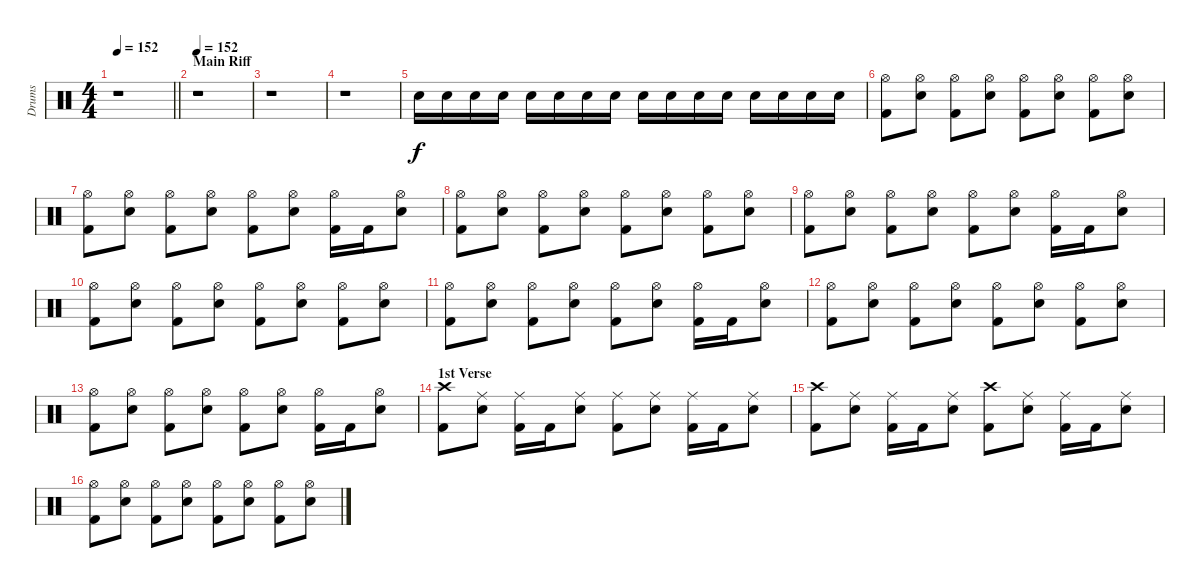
\track ("Drums" "Drums") {instrument percussion}
\staff {score}
\articulation defaults
\ts (4 4)
\tempo 152
\clef neutral
\barLineRight lightlight
\ks c
r.1{dy f} |
\section ("" "Main Riff")
\tempo 152
r.1 |
r.1 |
r.1 |
"Snare (hit) 2".16 "Snare (hit) 2".16 "Snare (hit) 2".16 "Snare (hit) 2".16 "Snare (hit) 2".16 "Snare (hit) 2".16 "Snare (hit) 2".16 "Snare (hit) 2".16 "Snare (hit) 2".16 "Snare (hit) 2".16 "Snare (hit) 2".16 "Snare (hit) 2".16 "Snare (hit) 2".16 "Snare (hit) 2".16 "Snare (hit) 2".16 "Snare (hit) 2".16 |
("Hi-Hat (open)" "Kick (hit) 2").8 ("Hi-Hat (open)" "Snare (hit) 2").8 ("Hi-Hat (open)" "Kick (hit) 2").8 ("Hi-Hat (open)" "Snare (hit) 2").8 ("Hi-Hat (open)" "Kick (hit) 2").8 ("Hi-Hat (open)" "Snare (hit) 2").8 ("Hi-Hat (open)" "Kick (hit) 2").8 ("Hi-Hat (open)" "Snare (hit) 2").8 |
("Hi-Hat (open)" "Kick (hit) 2").8 ("Hi-Hat (open)" "Snare (hit) 2").8 ("Hi-Hat (open)" "Kick (hit) 2").8 ("Hi-Hat (open)" "Snare (hit) 2").8 ("Hi-Hat (open)" "Kick (hit) 2").8 ("Hi-Hat (open)" "Snare (hit) 2").8 ("Hi-Hat (open)" "Kick (hit) 2").16 "Kick (hit) 2".16 ("Hi-Hat (open)" "Snare (hit) 2").8 |
("Hi-Hat (open)" "Kick (hit) 2").8 ("Hi-Hat (open)" "Snare (hit) 2").8 ("Hi-Hat (open)" "Kick (hit) 2").8 ("Hi-Hat (open)" "Snare (hit) 2").8 ("Hi-Hat (open)" "Kick (hit) 2").8 ("Hi-Hat (open)" "Snare (hit) 2").8 ("Hi-Hat (open)" "Kick (hit) 2").8 ("Hi-Hat (open)" "Snare (hit) 2").8 |
("Hi-Hat (open)" "Kick (hit) 2").8 ("Hi-Hat (open)" "Snare (hit) 2").8 ("Hi-Hat (open)" "Kick (hit) 2").8 ("Hi-Hat (open)" "Snare (hit) 2").8 ("Hi-Hat (open)" "Kick (hit) 2").8 ("Hi-Hat (open)" "Snare (hit) 2").8 ("Hi-Hat (open)" "Kick (hit) 2").16 "Kick (hit) 2".16 ("Hi-Hat (open)" "Snare (hit) 2").8 |
("Hi-Hat (open)" "Kick (hit) 2").8 ("Hi-Hat (open)" "Snare (hit) 2").8 ("Hi-Hat (open)" "Kick (hit) 2").8 ("Hi-Hat (open)" "Snare (hit) 2").8 ("Hi-Hat (open)" "Kick (hit) 2").8 ("Hi-Hat (open)" "Snare (hit) 2").8 ("Hi-Hat (open)" "Kick (hit) 2").8 ("Hi-Hat (open)" "Snare (hit) 2").8 |
("Hi-Hat (open)" "Kick (hit) 2").8 ("Hi-Hat (open)" "Snare (hit) 2").8 ("Hi-Hat (open)" "Kick (hit) 2").8 ("Hi-Hat (open)" "Snare (hit) 2").8 ("Hi-Hat (open)" "Kick (hit) 2").8 ("Hi-Hat (open)" "Snare (hit) 2").8 ("Hi-Hat (open)" "Kick (hit) 2").16 "Kick (hit) 2".16 ("Hi-Hat (open)" "Snare (hit) 2").8 |
("Hi-Hat (open)" "Kick (hit) 2").8 ("Hi-Hat (open)" "Snare (hit) 2").8 ("Hi-Hat (open)" "Kick (hit) 2").8 ("Hi-Hat (open)" "Snare (hit) 2").8 ("Hi-Hat (open)" "Kick (hit) 2").8 ("Hi-Hat (open)" "Snare (hit) 2").8 ("Hi-Hat (open)" "Kick (hit) 2").8 ("Hi-Hat (open)" "Snare (hit) 2").8 |
("Hi-Hat (open)" "Kick (hit) 2").8 ("Hi-Hat (open)" "Snare (hit) 2").8 ("Hi-Hat (open)" "Kick (hit) 2").8 ("Hi-Hat (open)" "Snare (hit) 2").8 ("Hi-Hat (open)" "Kick (hit) 2").8 ("Hi-Hat (open)" "Snare (hit) 2").8 ("Hi-Hat (open)" "Kick (hit) 2").16 "Kick (hit) 2".16 ("Hi-Hat (open)" "Snare (hit) 2").8 |
\section ("" "1st Verse")
("Crash high (hit)" "Kick (hit) 2").8 ("Ride (middle)" "Snare (hit) 2").8 ("Ride (middle)" "Kick (hit) 2").16 "Kick (hit) 2".16 ("Ride (middle)" "Snare (hit) 2").8 ("Ride (middle)" "Kick (hit) 2").8 ("Ride (middle)" "Snare (hit) 2").8 ("Ride (middle)" "Kick (hit) 2").16 "Kick (hit) 2".16 ("Ride (middle)" "Snare (hit) 2").8 |
("Crash high (hit)" "Kick (hit) 2").8 ("Ride (middle)" "Snare (hit) 2").8 ("Ride (middle)" "Kick (hit) 2").16 "Kick (hit) 2".16 ("Ride (middle)" "Snare (hit) 2").8 ("Crash high (hit)" "Kick (hit) 2").8 ("Ride (middle)" "Snare (hit) 2").8 ("Ride (middle)" "Kick (hit) 2").16 "Kick (hit) 2".16 ("Ride (middle)" "Snare (hit) 2").8 |
("Hi-Hat (open)" "Kick (hit) 2").8 ("Hi-Hat (open)" "Snare (hit) 2").8 ("Hi-Hat (open)" "Kick (hit) 2").8 ("Hi-Hat (open)" "Snare (hit) 2").8 ("Hi-Hat (open)" "Kick (hit) 2").8 ("Hi-Hat (open)" "Snare (hit) 2").8 ("Hi-Hat (open)" "Kick (hit) 2").8 ("Hi-Hat (open)" "Snare (hit) 2").8
